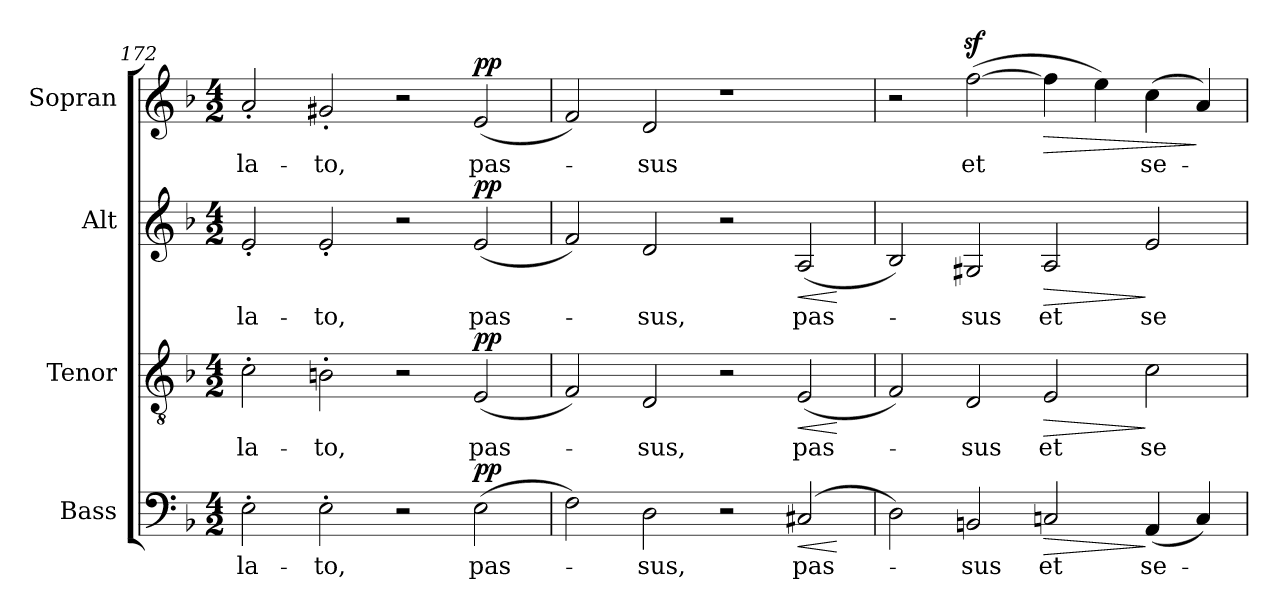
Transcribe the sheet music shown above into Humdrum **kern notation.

**kern	**text	**dynam	**kern	**text	**dynam	**kern	**text	**dynam	**kern	**text	**dynam
*part4	*part4	*part4	*part3	*part3	*part3	*part2	*part2	*part2	*part1	*part1	*part1
*staff4	*staff4	*staff4	*staff3	*staff3	*staff3	*staff2	*staff2	*staff2	*staff1	*staff1	*staff1
*I"Bass	*	*	*I"Tenor	*	*	*I"Alt	*	*	*I"Sopran	*	*
*I'B.	*	*	*I'T.	*	*	*I'A.	*	*	*I'S.	*	*
*clefF4	*	*	*clefGv2	*	*	*clefG2	*	*	*clefG2	*	*
*k[b-]	*	*	*k[b-]	*	*	*k[b-]	*	*	*k[b-]	*	*
*F:	*	*	*F:	*	*	*F:	*	*	*F:	*	*
*M4/2	*	*	*M4/2	*	*	*M4/2	*	*	*M4/2	*	*
=172	=172	=172	=172	=172	=172	=172	=172	=172	=172	=172	=172
!	!LO:LY:b	!	!	!LO:LY:b	!	!	!LO:LY:b	!	!	!LO:LY:b	!
2E'>\	-la-	.	2c'>\	-la-	.	2e'</	-la-	.	2a'</	-la-	.
!	!LO:LY:b	!	!	!LO:LY:b	!	!	!LO:LY:b	!	!	!LO:LY:b	!
2E'>\	-to,	.	2Bn'>\	-to,	.	2e'</	-to,	.	2g#X'</	-to,	.
2r	.	.	2r	.	.	2r	.	.	2r	.	.
!	!LO:LY:b	!LO:DY:a	!	!LO:LY:b	!LO:DY:a	!	!LO:LY:b	!LO:DY:a	!	!LO:LY:b	!LO:DY:a
(>2E\	pas-	pp	(<2E/	pas-	pp	(<2e/	pas-	pp	(<2e/	pas-	pp
!!LO:LB:g=z
=173	=173	=173	=173	=173	=173	=173	=173	=173	=173	=173	=173
2F\)	.	.	2F/)	.	.	2f/)	.	.	2f/)	.	.
!	!LO:LY:b	!	!	!LO:LY:b	!	!	!LO:LY:b	!	!	!LO:LY:b	!
2D\	-sus,	.	2D/	-sus,	.	2d/	-sus,	.	2d/	-sus	.
2r	.	.	2r	.	.	2r	.	.	1r	.	.
!	!LO:LY:b	!LO:HP:b	!	!LO:LY:b	!LO:HP:b	!	!LO:LY:b	!LO:HP:b	!	!	!
(2C#X/	pas-	<	(<2E/	pas-	<	(<2A/	pas-	<	.	.	.
.	.	[	.	.	[	.	.	[	.	.	.
=174	=174	=174	=174	=174	=174	=174	=174	=174	=174	=174	=174
2D\)	.	.	2F/)	.	.	2B-/)	.	.	2r	.	.
!	!LO:LY:b	!	!	!LO:LY:b	!	!	!LO:LY:b	!	!	!LO:LY:b	!
2BBn/	-sus	.	2D/	-sus	.	2G#X/	-sus	.	(>[2ffz>\	et	.
!	!LO:LY:b	!LO:HP:b	!	!LO:LY:b	!LO:HP:b	!	!LO:LY:b	!LO:HP:b	!	!	!LO:HP:b
2Cn/	et	>	2E/	et	>	2A/	et	>	4ff\]	.	>
.	.	.	.	.	.	.	.	.	4ee\)	.	.
!	!LO:LY:b	!	!	!LO:LY:b	!	!	!LO:LY:b	!	!	!LO:LY:b	!
(<4AA/	se-	]	2c\	se-	]	2e/	se-	]	(>4cc\	se-	.
4C/)	.	.	.	.	.	.	.	.	4a/)	.	]
=	=	=	=	=	=	=	=	=	=	=	=
*-	*-	*-	*-	*-	*-	*-	*-	*-	*-	*-	*-
